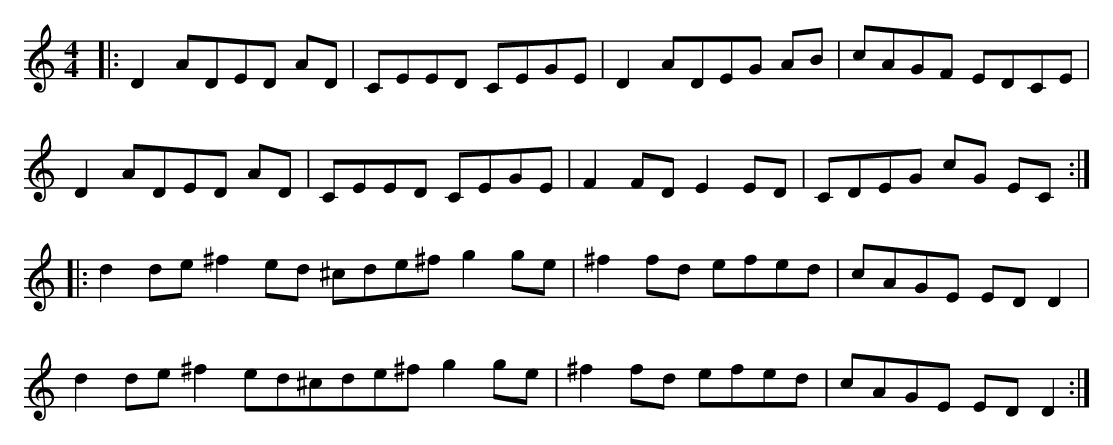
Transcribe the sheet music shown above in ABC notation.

X:1
M:4/4
K:Ddor
|:D2 ADED AD|CEED CEGE|D2 ADEG AB|cAGF EDCE|
D2 ADED AD|CEED CEGE| F2 FD E2 ED|CDEG cG EC:|
|: d2de^f2ed^| ^cde^f g2 ge|^f2 fd efed|cAGE ED D2|
 d2de^f2ed^|^cde^f g2 ge|^f2 fd efed|cAGE ED D2:|
